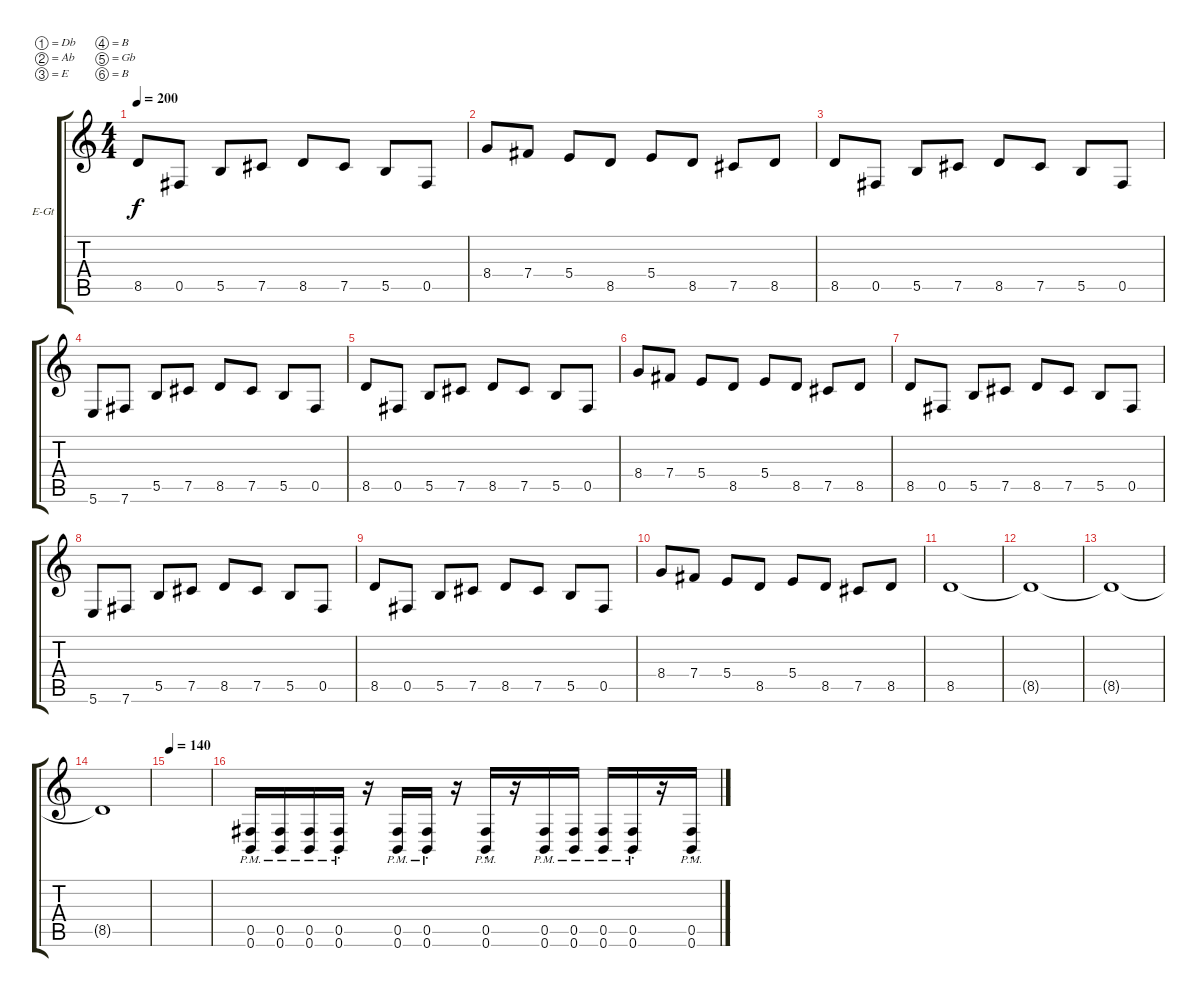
\defaultSystemsLayout 4
\bracketExtendMode groupsimilarinstruments
\firstSystemTrackNameOrientation horizontal
\otherSystemsTrackNameOrientation horizontal
\track ("Electric Guitar" "E-Gt") {instrument distortionguitar}
\staff {score tabs}
\tuning (Db4 Ab3 E3 B2 Gb2 B1)
\ts (4 4)
\tempo 200
\clef g2
\ks c
8.5.8{dy f} 0.5.8 5.5.8 7.5.8 8.5.8 7.5.8 5.5.8 0.5.8 |
8.4.8 7.4.8 5.4.8 8.5.8 5.4.8 8.5.8 7.5.8 8.5.8 |
8.5.8 0.5.8 5.5.8 7.5.8 8.5.8 7.5.8 5.5.8 0.5.8 |
5.6.8 7.6.8 5.5.8 7.5.8 8.5.8 7.5.8 5.5.8 0.5.8 |
8.5.8 0.5.8 5.5.8 7.5.8 8.5.8 7.5.8 5.5.8 0.5.8 |
8.4.8 7.4.8 5.4.8 8.5.8 5.4.8 8.5.8 7.5.8 8.5.8 |
8.5.8 0.5.8 5.5.8 7.5.8 8.5.8 7.5.8 5.5.8 0.5.8 |
5.6.8 7.6.8 5.5.8 7.5.8 8.5.8 7.5.8 5.5.8 0.5.8 |
8.5.8 0.5.8 5.5.8 7.5.8 8.5.8 7.5.8 5.5.8 0.5.8 |
8.4.8 7.4.8 5.4.8 8.5.8 5.4.8 8.5.8 7.5.8 8.5.8 |
8.5.1 |
8.5{t}.1 |
8.5{t}.1 |
8.5{t}.1 |
\tempo 140
|
(0.6{pm} 0.5{pm}).16 (0.6{pm} 0.5{pm}).16 (0.6{pm} 0.5{pm}).16 (0.6{pm st} 0.5{pm st}).16 r.16 (0.6{pm} 0.5{pm}).16 (0.6{pm st} 0.5{pm st}).16 r.16 (0.6{pm st} 0.5{pm st}).16 r.16 (0.6{pm} 0.5{pm}).16 (0.6{pm} 0.5{pm}).16 (0.6{pm} 0.5{pm}).16 (0.6{pm st} 0.5{pm st}).16 r.16 (0.6{pm st} 0.5{pm st}).16
